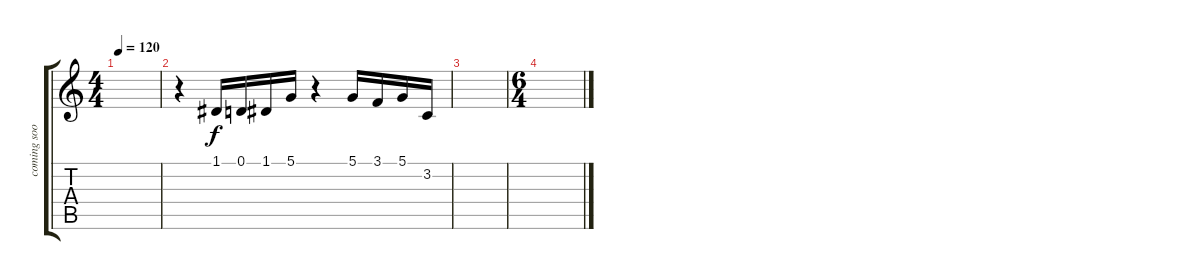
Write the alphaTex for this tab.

\track ("coming soon" "coming soo") {instrument harpsichord}
\staff {score tabs}
\tuning (D4 A3 F3 C3 G2 C2) {hide}
\ts (4 4)
\tempo 120
\clef g2
\ks c
|
r.4 1.1.16{balance 16} 0.1.16{balance 16} 1.1.16 5.1.16 r.4 5.1.16{balance 0} 3.1.16 5.1.16 3.2.16 |
|
\ts (6 4)
